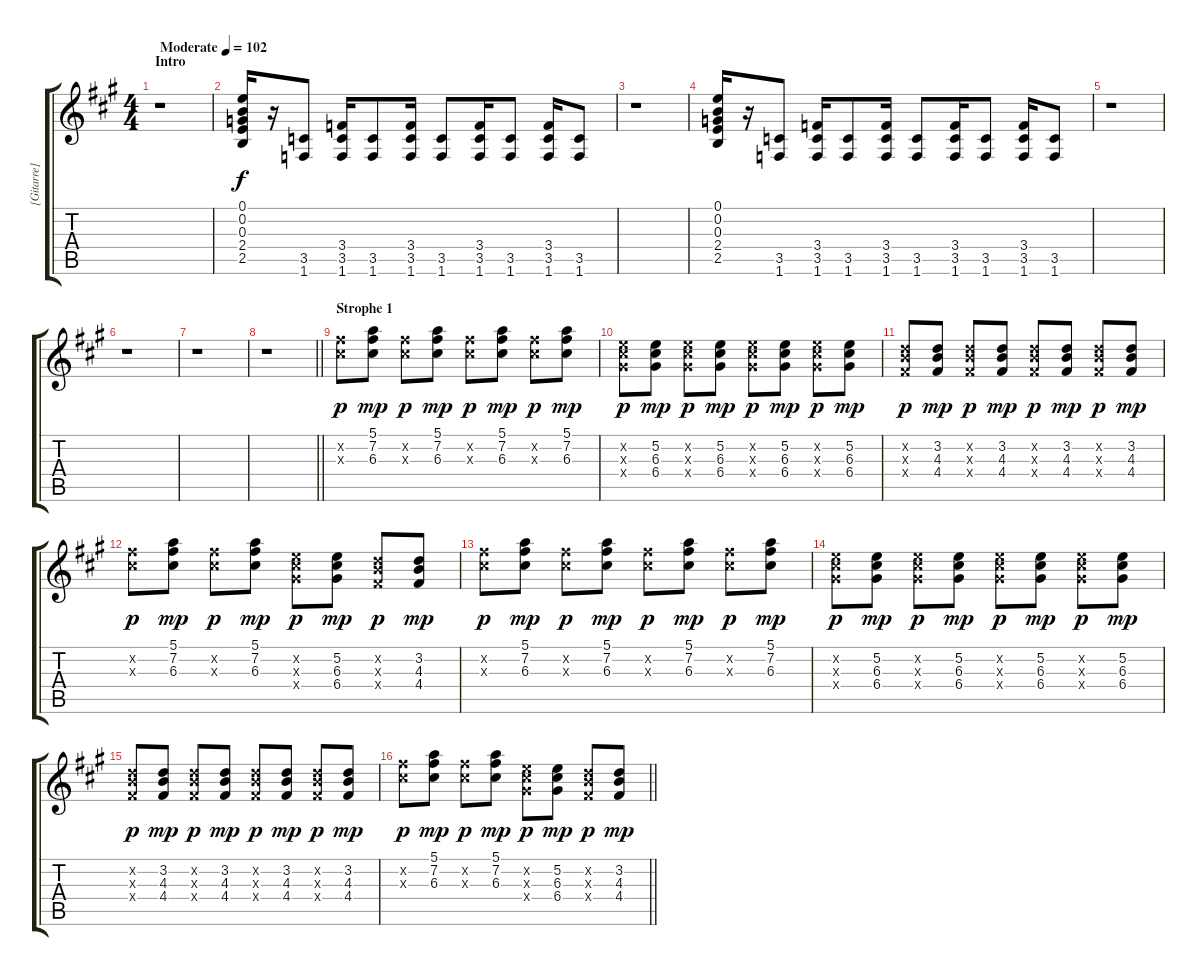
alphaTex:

\track ("[Gitarre]" "[Gitarre]") {instrument overdrivenguitar}
\staff {score tabs}
\tuning (E4 B3 G3 D3 A2 E2) {hide}
\ts (4 4)
\section ("" "Intro")
\tempo (102 "Moderate")
\clef g2
\ks f#minor
r.1{dy f instrument overdrivenguitar} |
(0.1 0.2 0.3 2.4 2.5).16 r.16 (3.5 1.6).8 (3.4 3.5 1.6).16 (3.5 1.6).8 (3.4 3.5 1.6).16 (3.5 1.6).8 (3.4 3.5 1.6).16 (3.5 1.6).8 (3.4 3.5 1.6).16 (3.5 1.6).8 |
r.1 |
(0.1 0.2 0.3 2.4 2.5).16 r.16 (3.5 1.6).8 (3.4 3.5 1.6).16 (3.5 1.6).8 (3.4 3.5 1.6).16 (3.5 1.6).8 (3.4 3.5 1.6).16 (3.5 1.6).8 (3.4 3.5 1.6).16 (3.5 1.6).8 |
r.1 |
r.1 |
r.1 |
\barLineRight lightlight
r.1 |
\section ("" "Strophe 1")
(7.2{x} 6.3{x}).8{dy p volume 16} (5.1 7.2 6.3).8{dy mp} (7.2{x} 6.3{x}).8{dy p} (5.1 7.2 6.3).8{dy mp} (7.2{x} 6.3{x}).8{dy p} (5.1 7.2 6.3).8{dy mp} (7.2{x} 6.3{x}).8{dy p} (5.1 7.2 6.3).8{dy mp} |
(5.2{x} 6.3{x} 6.4{x}).8{dy p} (5.2 6.3 6.4).8{dy mp} (5.2{x} 6.3{x} 6.4{x}).8{dy p} (5.2 6.3 6.4).8{dy mp} (5.2{x} 6.3{x} 6.4{x}).8{dy p} (5.2 6.3 6.4).8{dy mp} (5.2{x} 6.3{x} 6.4{x}).8{dy p} (5.2 6.3 6.4).8{dy mp} |
(3.2{x} 4.3{x} 4.4{x}).8{dy p} (3.2 4.3 4.4).8{dy mp} (3.2{x} 4.3{x} 4.4{x}).8{dy p} (3.2 4.3 4.4).8{dy mp} (3.2{x} 4.3{x} 4.4{x}).8{dy p} (3.2 4.3 4.4).8{dy mp} (3.2{x} 4.3{x} 4.4{x}).8{dy p} (3.2 4.3 4.4).8{dy mp} |
(7.2{x} 6.3{x}).8{dy p} (5.1 7.2 6.3).8{dy mp} (7.2{x} 6.3{x}).8{dy p} (5.1 7.2 6.3).8{dy mp} (5.2{x} 6.3{x} 6.4{x}).8{dy p} (5.2 6.3 6.4).8{dy mp} (3.2{x} 4.3{x} 4.4{x}).8{dy p} (3.2 4.3 4.4).8{dy mp} |
(7.2{x} 6.3{x}).8{dy p} (5.1 7.2 6.3).8{dy mp} (7.2{x} 6.3{x}).8{dy p} (5.1 7.2 6.3).8{dy mp} (7.2{x} 6.3{x}).8{dy p} (5.1 7.2 6.3).8{dy mp} (7.2{x} 6.3{x}).8{dy p} (5.1 7.2 6.3).8{dy mp} |
(5.2{x} 6.3{x} 6.4{x}).8{dy p} (5.2 6.3 6.4).8{dy mp} (5.2{x} 6.3{x} 6.4{x}).8{dy p} (5.2 6.3 6.4).8{dy mp} (5.2{x} 6.3{x} 6.4{x}).8{dy p} (5.2 6.3 6.4).8{dy mp} (5.2{x} 6.3{x} 6.4{x}).8{dy p} (5.2 6.3 6.4).8{dy mp} |
(3.2{x} 4.3{x} 4.4{x}).8{dy p} (3.2 4.3 4.4).8{dy mp} (3.2{x} 4.3{x} 4.4{x}).8{dy p} (3.2 4.3 4.4).8{dy mp} (3.2{x} 4.3{x} 4.4{x}).8{dy p} (3.2 4.3 4.4).8{dy mp} (3.2{x} 4.3{x} 4.4{x}).8{dy p} (3.2 4.3 4.4).8{dy mp} |
\barLineRight lightlight
(7.2{x} 6.3{x}).8{dy p} (5.1 7.2 6.3).8{dy mp} (7.2{x} 6.3{x}).8{dy p} (5.1 7.2 6.3).8{dy mp} (5.2{x} 6.3{x} 6.4{x}).8{dy p} (5.2 6.3 6.4).8{dy mp} (3.2{x} 4.3{x} 4.4{x}).8{dy p} (3.2 4.3 4.4).8{dy mp}
